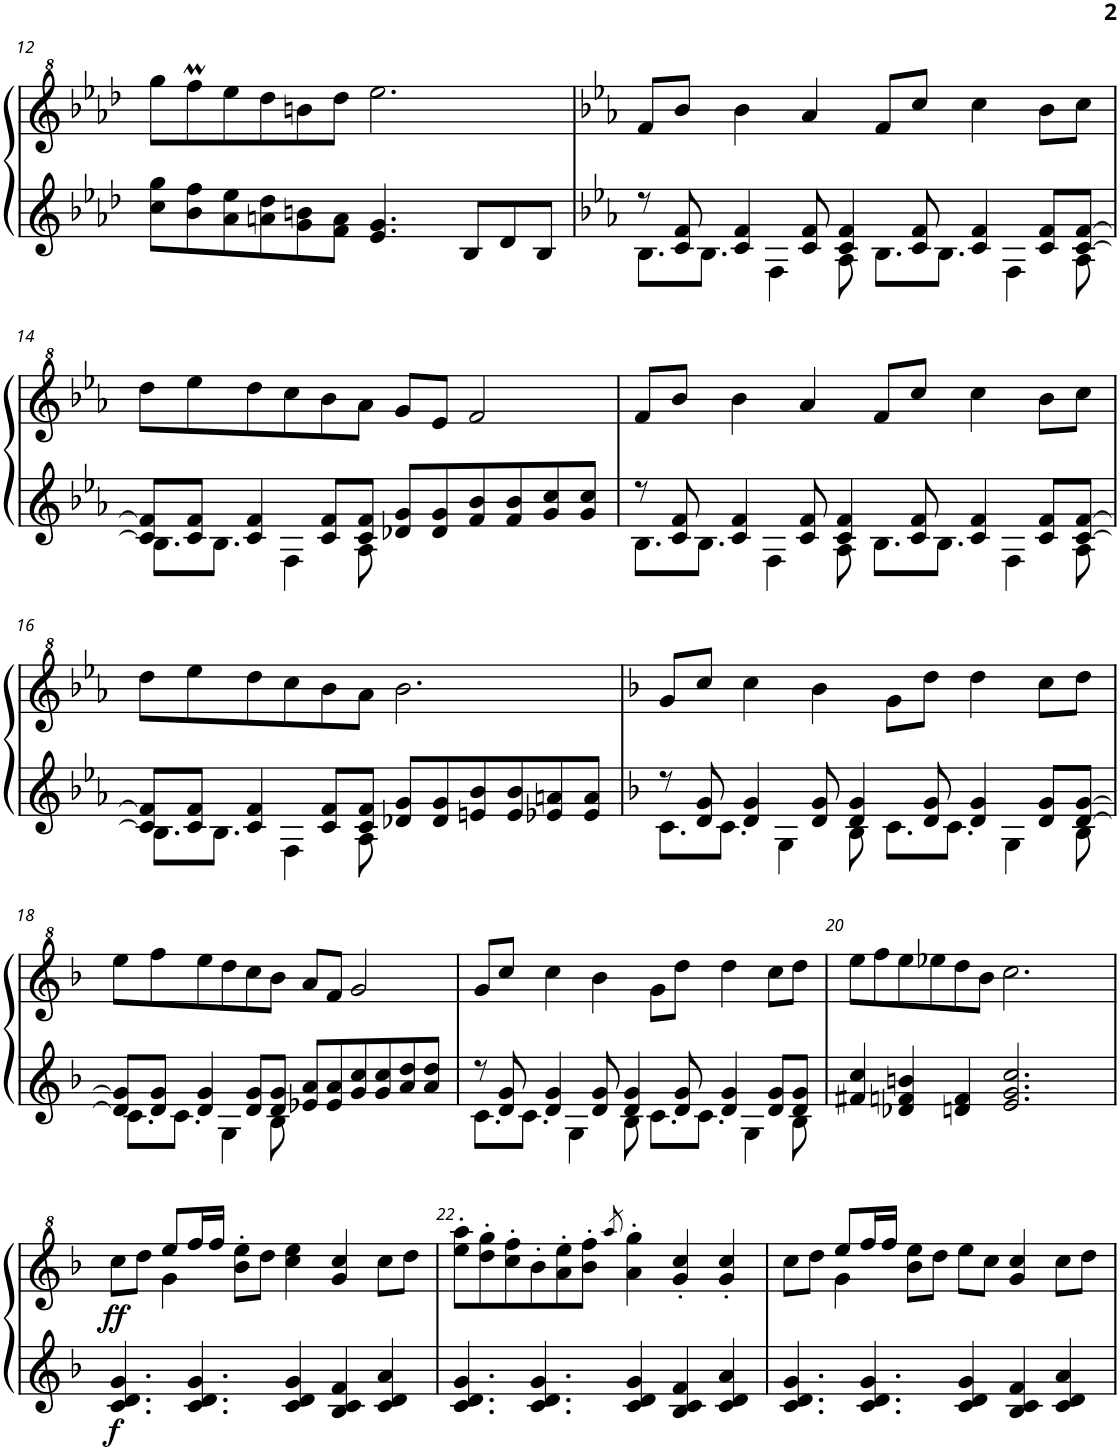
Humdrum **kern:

**kern	**kern	**dynam
*part1	*part1	*part1
*staff2	*staff1	*staff1/2
*I"Piano, Right	*	*
*I'Pno.	*	*
!!LO:PB:g=z
*clefG2	*clefG^2	*
*k[b-e-a-d-]	*k[b-e-a-d-]	*
*M6/4	*M6/4	*
=12	=12	=12
8cc\ 8gg\L	8ggg\L	.
8b-\ 8ff\	8fffM\	.
8a-\ 8ee-\	8eee-\	.
8an\ 8dd-\	8ddd-\	.
8g\ 8bn\	8bbn\	.
8f\ 8a\J	8ddd-\J	.
4.e-/ 4.g/	2.eee-\	.
8B-/L	.	.
8d-/	.	.
8B-/J	.	.
=13	=13	=13
*k[b-e-a-]	*k[b-e-a-]	*
*^	*	*
8r	8.B-\L	8ff/L	.
8c/ 8f/	.	8bb-/J	.
.	8.B-\J	.	.
4c/ 4f/	.	4bb-\	.
.	4F\	.	.
8c/ 8f/	.	4aa-/	.
4c/ 4f/	8A-\	.	.
.	8.B-\L	8ff/L	.
8c/ 8f/	.	8ccc/J	.
.	8.B-\J	.	.
4c/ 4f/	.	4ccc\	.
.	4F\	.	.
8c/ 8f/L	.	8bb-\L	.
[8c/ [8f/J	8A-\	8ccc\J	.
!!LO:LB:g=z
=14	=14	=14	=14
8c/] 8f/]L	8.B-\L	8ddd\L	.
8c/ 8f/J	.	8eee-\	.
.	8.B-\J	.	.
4c/ 4f/	.	8ddd\	.
.	4F\	8ccc\	.
8c/ 8f/L	.	8bb-\	.
8c/ 8f/J	8A-\	8aa-\J	.
8d-X/ 8g/L	2.ryy	8gg/L	.
8d-/ 8g/	.	8ee-/J	.
8f/ 8b-/	.	2ff/	.
8f/ 8b-/	.	.	.
8g/ 8cc/	.	.	.
8g/ 8cc/J	.	.	.
=15	=15	=15	=15
8r	8.B-\L	8ff/L	.
8c/ 8f/	.	8bb-/J	.
.	8.B-\J	.	.
4c/ 4f/	.	4bb-\	.
.	4F\	.	.
8c/ 8f/	.	4aa-/	.
4c/ 4f/	8A-\	.	.
.	8.B-\L	8ff/L	.
8c/ 8f/	.	8ccc/J	.
.	8.B-\J	.	.
4c/ 4f/	.	4ccc\	.
.	4F\	.	.
8c/ 8f/L	.	8bb-\L	.
[8c/ [8f/J	8A-\	8ccc\J	.
!!LO:LB:g=z
=16	=16	=16	=16
8c/] 8f/]L	8.B-\L	8ddd\L	.
8c/ 8f/J	.	8eee-\	.
.	8.B-\J	.	.
4c/ 4f/	.	8ddd\	.
.	4F\	8ccc\	.
8c/ 8f/L	.	8bb-\	.
8c/ 8f/J	8A-\	8aa-\J	.
8d-X/ 8g/L	2.ryy	2.bb-\	.
8d-/ 8g/	.	.	.
8en/ 8b-/	.	.	.
8e/ 8b-/	.	.	.
8e-X/ 8an/	.	.	.
8e-/ 8a/J	.	.	.
=17	=17	=17	=17
*k[b-]	*	*k[b-]	*
8r	8.c\L	8gg/L	.
8d/ 8g/	.	8ccc/J	.
.	8.c\J	.	.
4d/ 4g/	.	4ccc\	.
.	4G\	.	.
8d/ 8g/	.	4bb-\	.
4d/ 4g/	8B-\	.	.
.	8.c\L	8gg\L	.
8d/ 8g/	.	8ddd\J	.
.	8.c\J	.	.
4d/ 4g/	.	4ddd\	.
.	4G\	.	.
8d/ 8g/L	.	8ccc\L	.
[8d/ [8g/J	8B-\	8ddd\J	.
!!LO:LB:g=z
=18	=18	=18	=18
8d/] 8g/]L	8.c\L	8eee\L	.
8d/ 8g/J	.	8fff\	.
.	8.c\J	.	.
4d/ 4g/	.	8eee\	.
.	4G\	8ddd\	.
8d/ 8g/L	.	8ccc\	.
8d/ 8g/J	8B-\	8bb-\J	.
8e-X/ 8a/L	2.ryy	8aa/L	.
8e-/ 8a/	.	8ff/J	.
8g/ 8cc/	.	2gg/	.
8g/ 8cc/	.	.	.
8a/ 8dd/	.	.	.
8a/ 8dd/J	.	.	.
=19	=19	=19	=19
8r	8.c\L	8gg/L	.
8d/ 8g/	.	8ccc/J	.
.	8.c\J	.	.
4d/ 4g/	.	4ccc\	.
.	4G\	.	.
8d/ 8g/	.	4bb-\	.
4d/ 4g/	8B-\	.	.
.	8.c\L	8gg\L	.
8d/ 8g/	.	8ddd\J	.
.	8.c\J	.	.
4d/ 4g/	.	4ddd\	.
.	4G\	.	.
8d/ 8g/L	.	8ccc\L	.
8d/ 8g/J	8B-\	8ddd\J	.
*v	*v	*	*
=20	=20	=20
4f#X/ 4cc/	8eee\L	.
.	8fff\	.
4d-X/ 4fn/ 4bn/	8eee\	.
.	8eee-X\	.
4dn/ 4f/	8ddd\	.
.	8bb-\J	.
2.e/ 2.g/ 2.cc/	2.ccc\	.
!!LO:LB:g=z
=21	=21	=21
*	*^	*
!	!	!	!LO:DY:b=2
!	!	!	!LO:DY:n=1:b
4.c/ 4.d/ 4.g/	8ccc\L	4ryy	f ff
.	8ddd\J	.	.
.	8eee/L	4gg\	.
4.c/ 4.d/ 4.g/	16fff/L	.	.
.	16fff/JJ	.	.
.	8bb-\' 8eee\'L	1ryy	.
.	8ddd\J	.	.
4c/ 4d/ 4g/	4ccc\ 4eee\	.	.
4B-/ 4c/ 4f/	4gg/ 4ccc/	.	.
4c/ 4d/ 4a/	8ccc\L	.	.
.	8ddd\J	.	.
*	*v	*v	*
=22	=22	=22
4.c/ 4.d/ 4.g/	8eee\' 8aaa\'L	.
.	8ddd\' 8ggg\'	.
.	8ccc\' 8fff\'	.
4.c/ 4.d/ 4.g/	8bb-'\	.
.	8aa\' 8eee\'	.
.	8bb-\' 8fff\'J	.
.	8qaaa/	.
4c/ 4d/ 4g/	4aa\' 4ggg\'	.
4B-/ 4c/ 4f/	4gg/' 4ccc/'	.
4c/ 4d/ 4a/	4gg/' 4ccc/'	.
=23	=23	=23
*	*^	*
4.c/ 4.d/ 4.g/	8ccc\L	4ryy	.
.	8ddd\J	.	.
.	8eee/L	4gg\	.
4.c/ 4.d/ 4.g/	16fff/L	.	.
.	16fff/JJ	.	.
.	8bb-\ 8eee\L	1ryy	.
.	8ddd\J	.	.
4c/ 4d/ 4g/	8eee\L	.	.
.	8ccc\J	.	.
4B-/ 4c/ 4f/	4gg/ 4ccc/	.	.
4c/ 4d/ 4a/	8ccc\L	.	.
.	8ddd\J	.	.
*	*v	*v	*
=	=	=
*-	*-	*-
